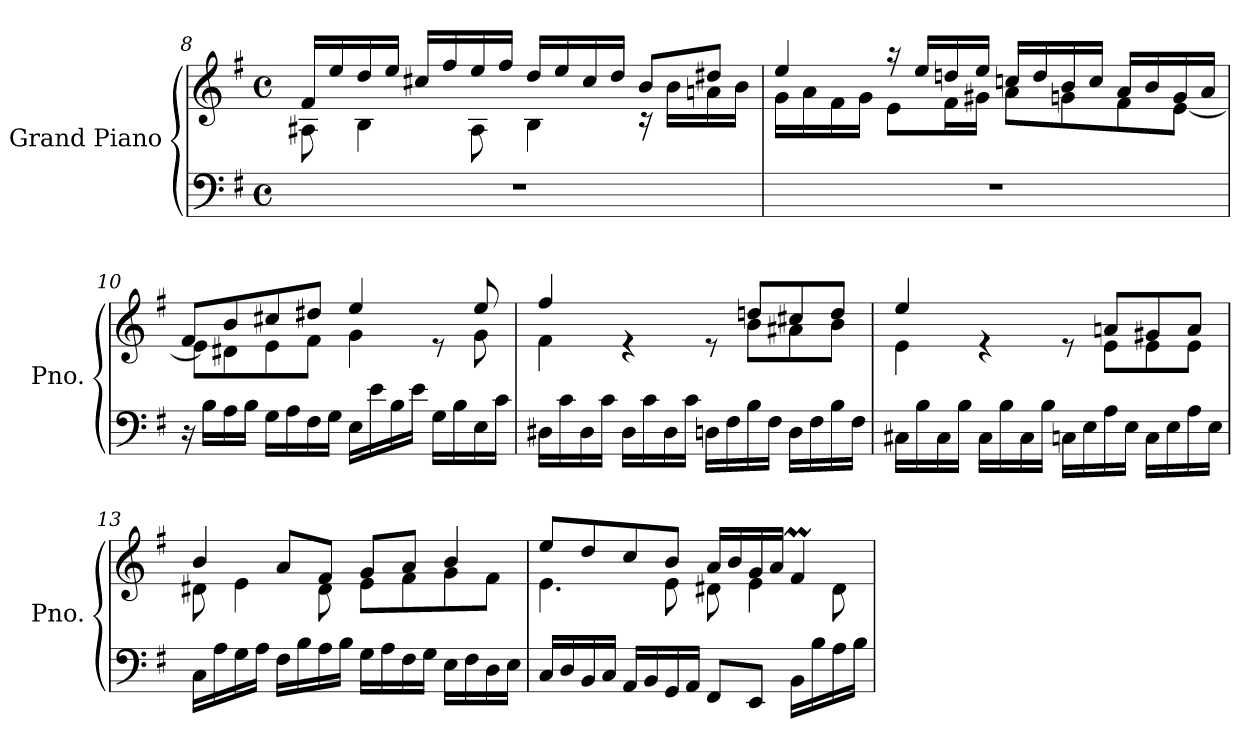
**kern	**kern
*part1	*part1
*staff2	*staff1
*I"Grand Piano	*
*I'Pno.	*
*clefF4	*clefG2
*k[f#]	*k[f#]
*M4/4	*M4/4
*met(c)	*met(c)
=8	=8
*	*^
1r	16f#/LL	8A#X\
.	16ee/	.
.	16dd/	4B\
.	16ee/JJ	.
.	16cc#X/LL	.
.	16ff#/	.
.	16ee/	8A#\
.	16ff#/JJ	.
.	16dd/LL	4B\
.	16ee/	.
.	16cc#/	.
.	16dd/JJ	.
.	8b/L	16r
.	.	16b\LL
.	8dd#X/J	16an\
.	.	16b\JJ
=9	=9	=9
1r	4ee/	16g\LL
.	.	16a\
.	.	16f#\
.	.	16g\JJ
.	16r	8e\L
.	16ee/LL	.
.	16ddn/	16f#\L
.	16ee/JJ	16g#X\JJ
.	16ccn/LL	8a\L
.	16dd/	.
.	16b/	8gn\
.	16cc/JJ	.
.	16a/LL	8f#\
.	16b/	.
.	16g/	[8e\J
.	16a/JJ	.
!!LO:LB:g=z	!!
=10	=10	=10
16r	8f#/L	8e\L]
16B\LL	.	.
16A\	8b/	8d#X\
16B\JJ	.	.
16G\LL	8cc#X/	8e\
16A\	.	.
16F#\	8dd#X/J	8f#\J
16G\JJ	.	.
16E\LL	4ee/	4g\
16e\	.	.
16B\	.	.
16e\JJ	.	.
16G\LL	8re	8ryy
16B\	.	.
16E\	8ee/	8g\
16c\JJ	.	.
=11	=11	=11
16D#X\LL	4ff#/	4f#\
16c\	.	.
16D#\	.	.
16c\JJ	.	.
16D#\LL	4re	4.ryy
16c\	.	.
16D#\	.	.
16c\JJ	.	.
16Dn\LL	8re	.
16F#\	.	.
16B\	8ddn/L	8b\L
16F#\JJ	.	.
16D\LL	8cc#X/	8a#X\
16F#\	.	.
16B\	8dd/J	8b\J
16F#\JJ	.	.
=12	=12	=12
16C#X\LL	4ee/	4e\
16B\	.	.
16C#\	.	.
16B\JJ	.	.
16C#\LL	4re	4.ryy
16B\	.	.
16C#\	.	.
16B\JJ	.	.
16Cn\LL	8re	.
16E\	.	.
16A\	8an/L	8e\L
16E\JJ	.	.
16C\LL	8g#X/	8e\
16E\	.	.
16A\	8a/J	8e\J
16E\JJ	.	.
!!LO:LB:g=z	!!
=13	=13	=13
16C\LL	4b/	8d#X\
16A\	.	.
16G\	.	4e\
16A\JJ	.	.
16F#\LL	8a/L	.
16B\	.	.
16A\	8f#/J	8d#\
16B\JJ	.	.
16G\LL	8g/L	8e\L
16A\	.	.
16F#\	8a/J	8f#\
16G\JJ	.	.
16E\LL	4b/	8g\
16F#\	.	.
16D\	.	8f#\J
16E\JJ	.	.
=14	=14	=14
16C/LL	8ee/L	4.e\
16D/	.	.
16BB/	8dd/	.
16C/JJ	.	.
16AA/LL	8cc/	.
16BB/	.	.
16GG/	8b/J	8e\
16AA/JJ	.	.
8FF#/L	16a/LL	8d#X\
.	16b/	.
8EE/J	16g/	4e\
.	16a/JJ	.
16BB\LL	4f#m/	.
16B\	.	.
16A\	.	8d#\
16B\JJ	.	.
*	*v	*v
=	=
*-	*-
